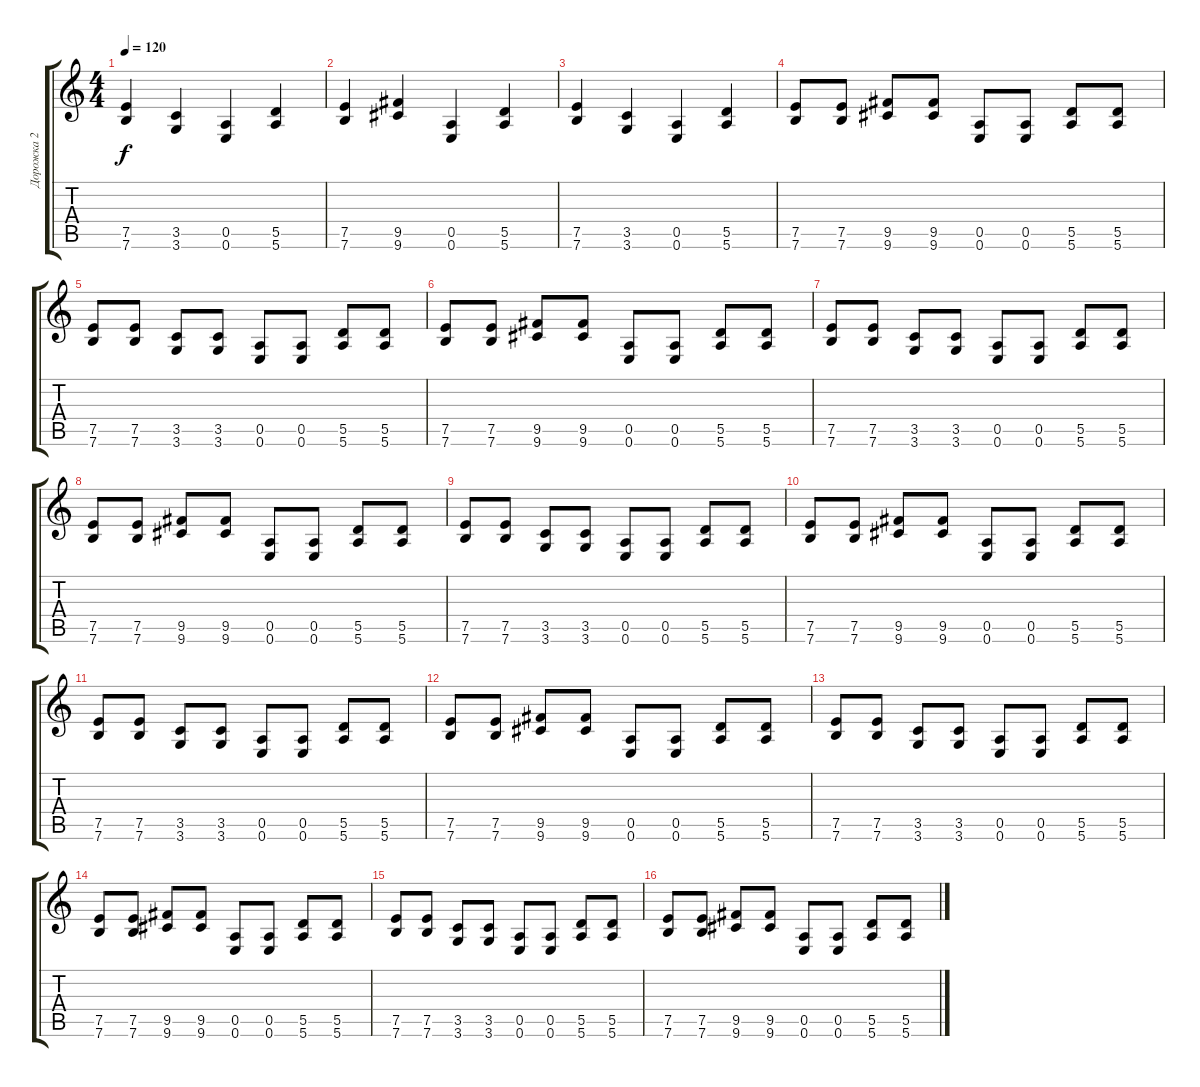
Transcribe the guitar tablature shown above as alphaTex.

\track ("Дорожка 2" "Дорожка 2") {instrument distortionguitar}
\staff {score tabs}
\tuning (E4 B3 G3 D3 A2 E2) {hide}
\ts (4 4)
\tempo 120
\clef g2
\ks c
(7.5 7.6).4{dy f} (3.5 3.6).4 (0.5 0.6).4 (5.5 5.6).4 |
(7.5 7.6).4 (9.5 9.6).4 (0.5 0.6).4 (5.5 5.6).4 |
(7.5 7.6).4 (3.5 3.6).4 (0.5 0.6).4 (5.5 5.6).4 |
(7.5 7.6).8 (7.5 7.6).8 (9.5 9.6).8 (9.5 9.6).8 (0.5 0.6).8 (0.5 0.6).8 (5.5 5.6).8 (5.5 5.6).8 |
(7.5 7.6).8 (7.5 7.6).8 (3.5 3.6).8 (3.5 3.6).8 (0.5 0.6).8 (0.5 0.6).8 (5.5 5.6).8 (5.5 5.6).8 |
(7.5 7.6).8 (7.5 7.6).8 (9.5 9.6).8 (9.5 9.6).8 (0.5 0.6).8 (0.5 0.6).8 (5.5 5.6).8 (5.5 5.6).8 |
(7.5 7.6).8 (7.5 7.6).8 (3.5 3.6).8 (3.5 3.6).8 (0.5 0.6).8 (0.5 0.6).8 (5.5 5.6).8 (5.5 5.6).8 |
(7.5 7.6).8 (7.5 7.6).8 (9.5 9.6).8 (9.5 9.6).8 (0.5 0.6).8 (0.5 0.6).8 (5.5 5.6).8 (5.5 5.6).8 |
(7.5 7.6).8 (7.5 7.6).8 (3.5 3.6).8 (3.5 3.6).8 (0.5 0.6).8 (0.5 0.6).8 (5.5 5.6).8 (5.5 5.6).8 |
(7.5 7.6).8 (7.5 7.6).8 (9.5 9.6).8 (9.5 9.6).8 (0.5 0.6).8 (0.5 0.6).8 (5.5 5.6).8 (5.5 5.6).8 |
(7.5 7.6).8 (7.5 7.6).8 (3.5 3.6).8 (3.5 3.6).8 (0.5 0.6).8 (0.5 0.6).8 (5.5 5.6).8 (5.5 5.6).8 |
(7.5 7.6).8 (7.5 7.6).8 (9.5 9.6).8 (9.5 9.6).8 (0.5 0.6).8 (0.5 0.6).8 (5.5 5.6).8 (5.5 5.6).8 |
(7.5 7.6).8 (7.5 7.6).8 (3.5 3.6).8 (3.5 3.6).8 (0.5 0.6).8 (0.5 0.6).8 (5.5 5.6).8 (5.5 5.6).8 |
(7.5 7.6).8 (7.5 7.6).8 (9.5 9.6).8 (9.5 9.6).8 (0.5 0.6).8 (0.5 0.6).8 (5.5 5.6).8 (5.5 5.6).8 |
(7.5 7.6).8 (7.5 7.6).8 (3.5 3.6).8 (3.5 3.6).8 (0.5 0.6).8 (0.5 0.6).8 (5.5 5.6).8 (5.5 5.6).8 |
(7.5 7.6).8 (7.5 7.6).8 (9.5 9.6).8 (9.5 9.6).8 (0.5 0.6).8 (0.5 0.6).8 (5.5 5.6).8 (5.5 5.6).8
